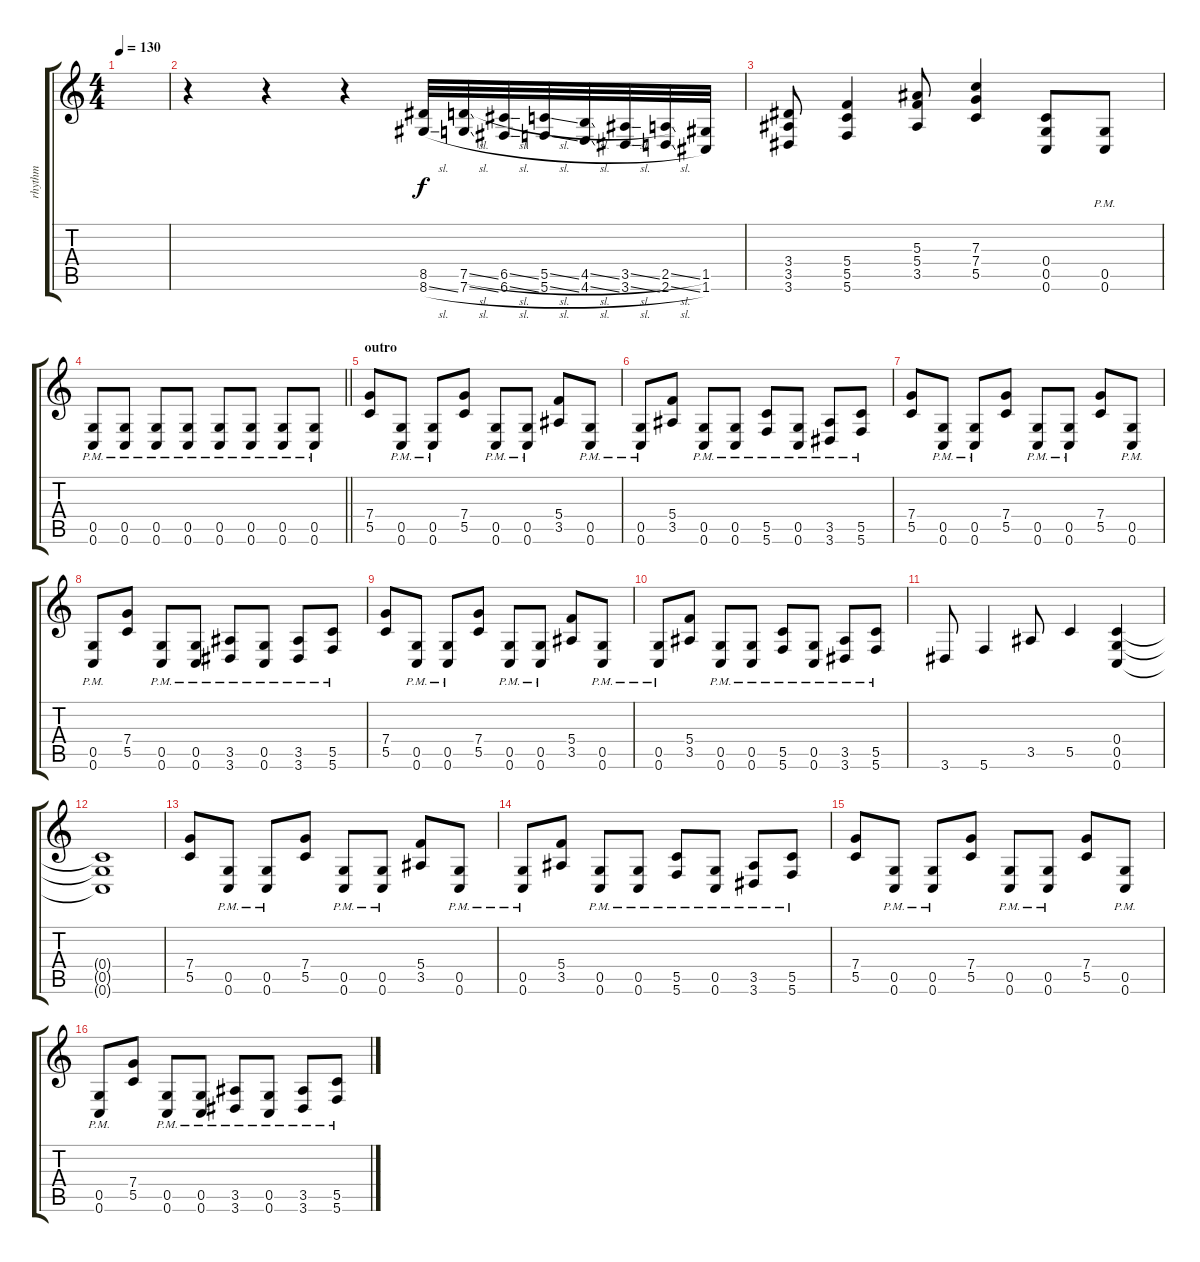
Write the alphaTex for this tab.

\track ("rhythm" "rhythm") {instrument distortionguitar}
\staff {score tabs}
\tuning (D4 A3 F3 C3 G2 C2) {hide}
\ts (4 4)
\tempo 130
\clef g2
\ks c
|
r.4 r.4 r.4 (8.5 8.6{sl}).32 (7.5{sl} 7.6{sl}).32 (6.5{sl} 6.6{sl}).32 (5.5{sl} 5.6{sl}).32 (4.5{sl} 4.6{sl}).32 (3.5{sl} 3.6{sl}).32 (2.5{sl} 2.6{sl}).32 (1.5 1.6).32 |
(3.4 3.5 3.6).8 (5.4 5.5 5.6).4 (5.3 5.4 3.5).8 (7.3 7.4 5.5).4 (0.4 0.5 0.6).8 (0.5{pm} 0.6{pm}).8 |
\barLineRight lightlight
(0.5{pm} 0.6{pm}).8 (0.5{pm} 0.6{pm}).8 (0.5{pm} 0.6{pm}).8 (0.5{pm} 0.6{pm}).8 (0.5{pm} 0.6{pm}).8 (0.5{pm} 0.6{pm}).8 (0.5{pm} 0.6{pm}).8 (0.5{pm} 0.6{pm}).8 |
\section ("" "outro")
(7.4 5.5).8 (0.5{pm} 0.6{pm}).8 (0.5{pm} 0.6{pm}).8 (7.4 5.5).8 (0.5{pm} 0.6{pm}).8 (0.5{pm} 0.6{pm}).8 (5.4 3.5).8 (0.5{pm} 0.6{pm}).8 |
(0.5{pm} 0.6{pm}).8 (5.4 3.5).8 (0.5{pm} 0.6{pm}).8 (0.5{pm} 0.6{pm}).8 (5.5{pm} 5.6{pm}).8 (0.5{pm} 0.6{pm}).8 (3.5{pm} 3.6{pm}).8 (5.5{pm} 5.6{pm}).8 |
(7.4 5.5).8 (0.5{pm} 0.6{pm}).8 (0.5{pm} 0.6{pm}).8 (7.4 5.5).8 (0.5{pm} 0.6{pm}).8 (0.5{pm} 0.6{pm}).8 (7.4 5.5).8 (0.5{pm} 0.6{pm}).8 |
(0.5{pm} 0.6{pm}).8 (7.4 5.5).8 (0.5{pm} 0.6{pm}).8 (0.5{pm} 0.6{pm}).8 (3.5{pm} 3.6{pm}).8 (0.5{pm} 0.6{pm}).8 (3.5{pm} 3.6{pm}).8 (5.5{pm} 5.6{pm}).8 |
(7.4 5.5).8 (0.5{pm} 0.6{pm}).8 (0.5{pm} 0.6{pm}).8 (7.4 5.5).8 (0.5{pm} 0.6{pm}).8 (0.5{pm} 0.6{pm}).8 (5.4 3.5).8 (0.5{pm} 0.6{pm}).8 |
(0.5{pm} 0.6{pm}).8 (5.4 3.5).8 (0.5{pm} 0.6{pm}).8 (0.5{pm} 0.6{pm}).8 (5.5{pm} 5.6{pm}).8 (0.5{pm} 0.6{pm}).8 (3.5{pm} 3.6{pm}).8 (5.5{pm} 5.6{pm}).8 |
3.6.8 5.6.4 3.5.8 5.5.4 (0.4 0.5 0.6).4 |
(0.4{t} 0.5{t} 0.6{t}).1 |
(7.4 5.5).8 (0.5{pm} 0.6{pm}).8 (0.5{pm} 0.6{pm}).8 (7.4 5.5).8 (0.5{pm} 0.6{pm}).8 (0.5{pm} 0.6{pm}).8 (5.4 3.5).8 (0.5{pm} 0.6{pm}).8 |
(0.5{pm} 0.6{pm}).8 (5.4 3.5).8 (0.5{pm} 0.6{pm}).8 (0.5{pm} 0.6{pm}).8 (5.5{pm} 5.6{pm}).8 (0.5{pm} 0.6{pm}).8 (3.5{pm} 3.6{pm}).8 (5.5{pm} 5.6{pm}).8 |
(7.4 5.5).8 (0.5{pm} 0.6{pm}).8 (0.5{pm} 0.6{pm}).8 (7.4 5.5).8 (0.5{pm} 0.6{pm}).8 (0.5{pm} 0.6{pm}).8 (7.4 5.5).8 (0.5{pm} 0.6{pm}).8 |
(0.5{pm} 0.6{pm}).8 (7.4 5.5).8 (0.5{pm} 0.6{pm}).8 (0.5{pm} 0.6{pm}).8 (3.5{pm} 3.6{pm}).8 (0.5{pm} 0.6{pm}).8 (3.5{pm} 3.6{pm}).8 (5.5{pm} 5.6{pm}).8
